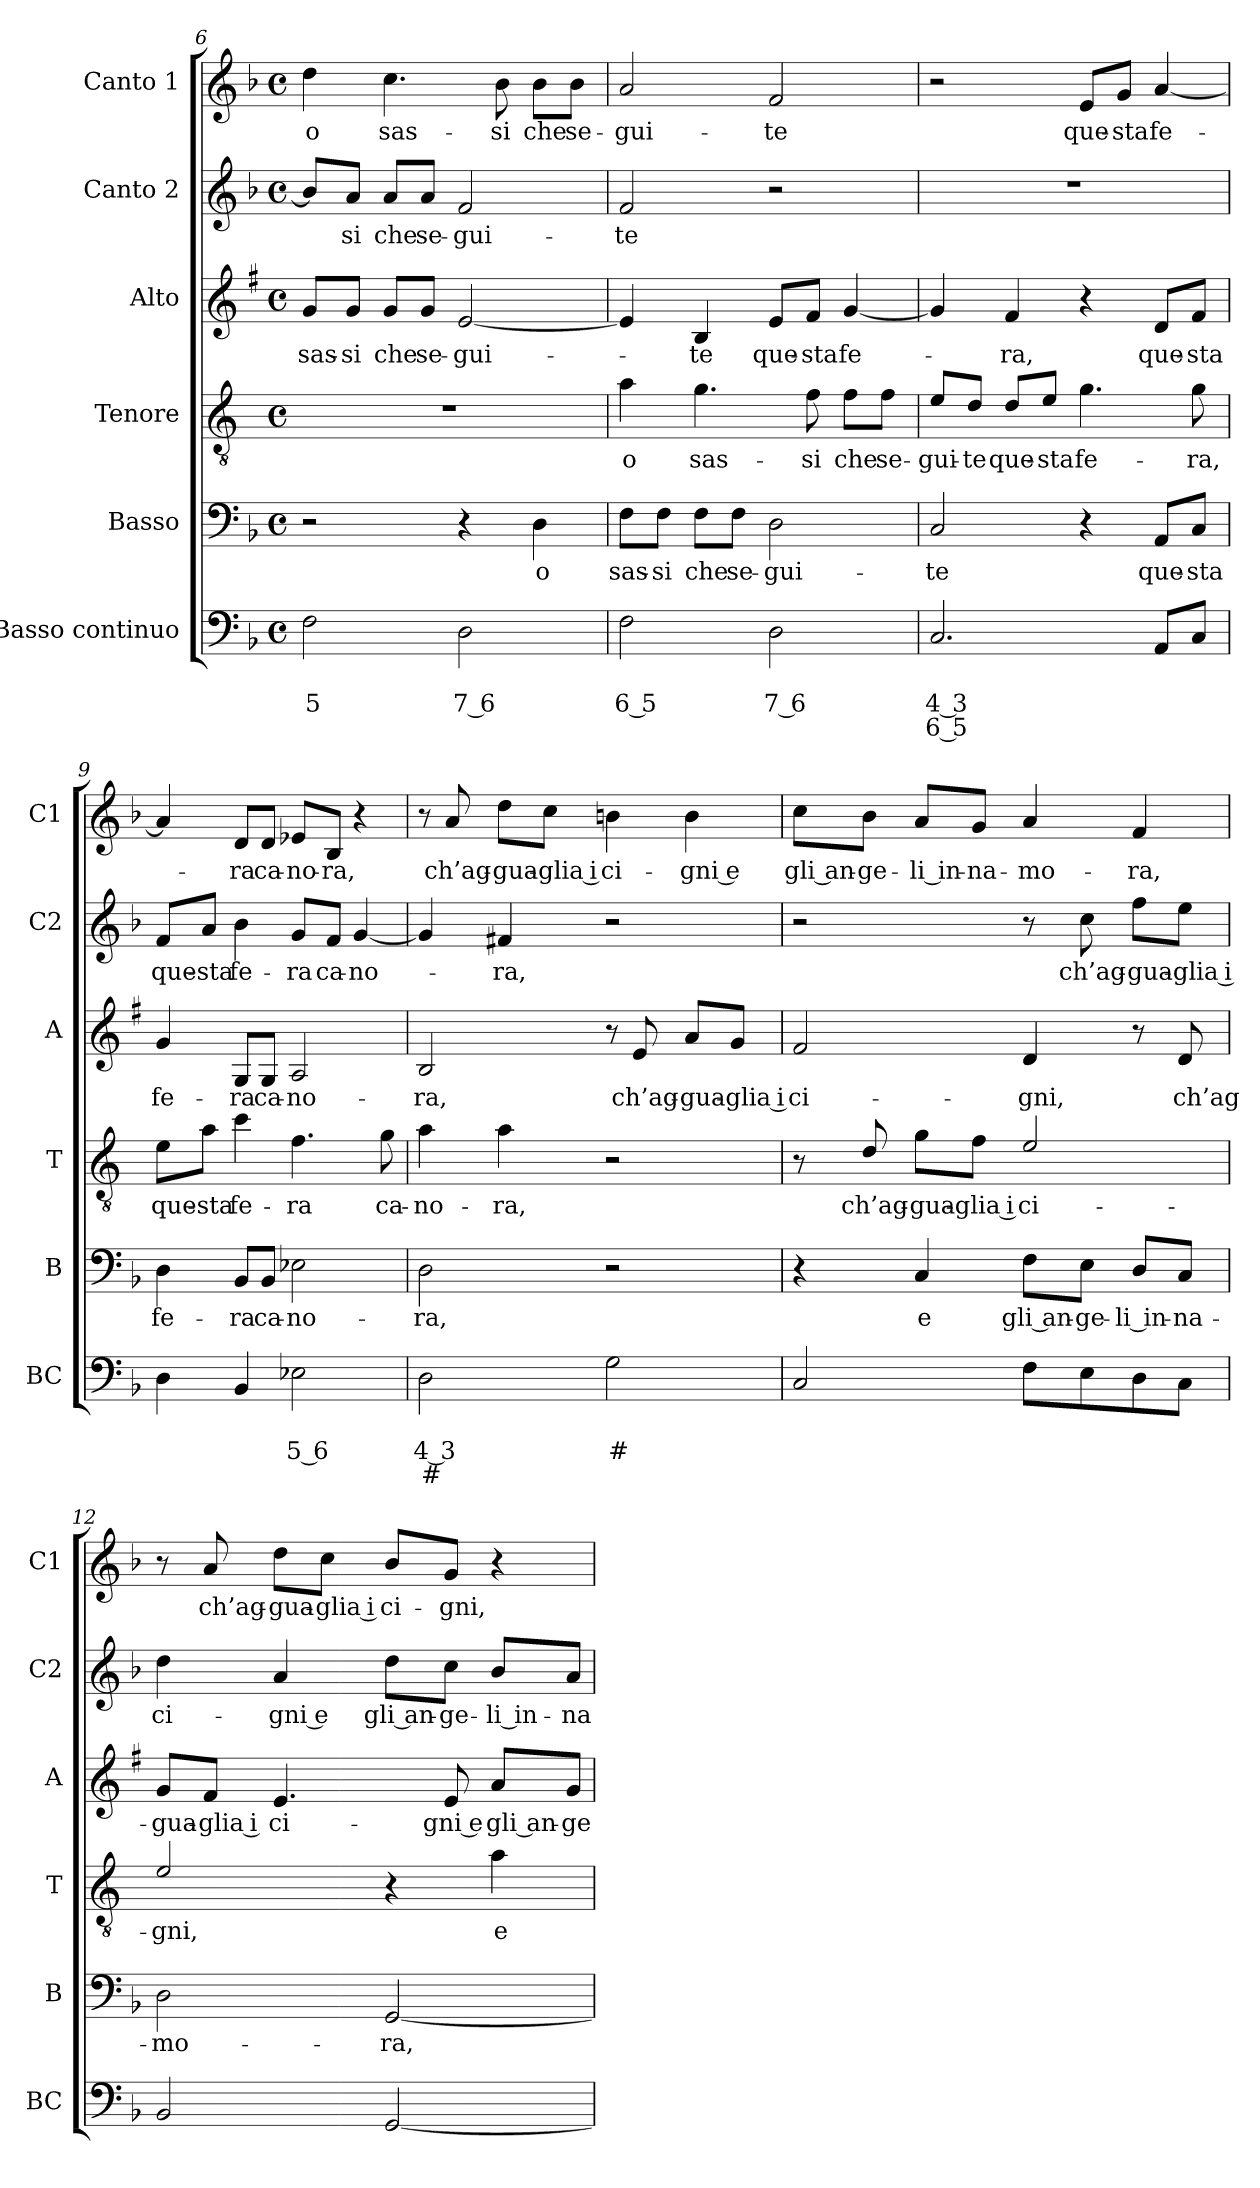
**kern	**text	**text	**text	**kern	**text	**kern	**text	**kern	**text	**kern	**text	**kern	**text
*part6	*part6	*part6	*part6	*part5	*part5	*part4	*part4	*part3	*part3	*part2	*part2	*part1	*part1
*staff6	*staff6	*staff6	*staff6	*staff5	*staff5	*staff4	*staff4	*staff3	*staff3	*staff2	*staff2	*staff1	*staff1
*I"Basso continuo	*	*	*	*I"Basso	*	*I"Tenore	*	*I"Alto	*	*I"Canto 2	*	*I"Canto 1	*
*I'BC	*	*	*	*I'B	*	*I'T	*	*I'A	*	*I'C2	*	*I'C1	*
!!LO:LB:g=z
*clefF4	*	*	*	*clefF4	*	*clefGv2	*	*clefG2	*	*clefG2	*	*clefG2	*
*	*	*	*	*	*	*ITrd4c7	*	*ITrd1c2	*	*	*	*	*
*k[b-]	*	*	*	*k[b-]	*	*k[b-]	*	*k[b-]	*	*k[b-]	*	*k[b-]	*
*F:	*	*	*	*F:	*	*F:	*	*F:	*	*F:	*	*F:	*
*M4/4	*	*	*	*M4/4	*	*M4/4	*	*M4/4	*	*M4/4	*	*M4/4	*
*met(c)	*	*	*	*met(c)	*	*met(c)	*	*met(c)	*	*met(c)	*	*met(c)	*
=6	=6	=6	=6	=6	=6	=6	=6	=6	=6	=6	=6	=6	=6
!	!	!LO:LY:b	!	!	!	!	!	!	!LO:LY:b	!	!	!	!LO:LY:b
2F\	.	5	.	2r	.	1r	.	8f/L	sas-	8b-/L]	.	4dd\	o
!	!	!	!	!	!	!	!	!	!LO:LY:b	!	!LO:LY:b	!	!
.	.	.	.	.	.	.	.	8f/J	-si	8a/J	-si	.	.
!	!	!	!	!	!	!	!	!	!LO:LY:b	!	!LO:LY:b	!	!LO:LY:b
.	.	.	.	.	.	.	.	8f/L	che	8a/L	che	4.cc\	sas-
!	!	!	!	!	!	!	!	!	!LO:LY:b	!	!LO:LY:b	!	!
.	.	.	.	.	.	.	.	8f/J	se-	8a/J	se-	.	.
!	!	!LO:LY:b	!	!	!	!	!	!	!LO:LY:b	!	!LO:LY:b	!	!
2D\	.	7 6	.	4r	.	.	.	[2d/	-gui-	2f/	-gui-	.	.
!	!	!	!	!	!	!	!	!	!	!	!	!	!LO:LY:b
.	.	.	.	.	.	.	.	.	.	.	.	8b-\	-si
!	!	!	!	!	!LO:LY:b	!	!	!	!	!	!	!	!LO:LY:b
.	.	.	.	4D\	o	.	.	.	.	.	.	8b-\L	che
!	!	!	!	!	!	!	!	!	!	!	!	!	!LO:LY:b
.	.	.	.	.	.	.	.	.	.	.	.	8b-\J	se-
=7	=7	=7	=7	=7	=7	=7	=7	=7	=7	=7	=7	=7	=7
!	!	!LO:LY:b	!	!	!LO:LY:b	!	!LO:LY:b	!	!	!	!LO:LY:b	!	!LO:LY:b
2F\	.	6 5	.	8F\L	sas-	4d\	o	4d/]	.	2f/	-te	2a/	-gui-
!	!	!	!	!	!LO:LY:b	!	!	!	!	!	!	!	!
.	.	.	.	8F\J	-si	.	.	.	.	.	.	.	.
!	!	!	!	!	!LO:LY:b	!	!LO:LY:b	!	!LO:LY:b	!	!	!	!
.	.	.	.	8F\L	che	4.c\	sas-	4A/	-te	.	.	.	.
!	!	!	!	!	!LO:LY:b	!	!	!	!	!	!	!	!
.	.	.	.	8F\J	se-	.	.	.	.	.	.	.	.
!	!	!LO:LY:b	!	!	!LO:LY:b	!	!	!	!LO:LY:b	!	!	!	!LO:LY:b
2D\	.	7 6	.	2D\	-gui-	.	.	8d/L	que-	2r	.	2f/	-te
!	!	!	!	!	!	!	!LO:LY:b	!	!LO:LY:b	!	!	!	!
.	.	.	.	.	.	8B-\	-si	8e/J	-sta	.	.	.	.
!	!	!	!	!	!	!	!LO:LY:b	!	!LO:LY:b	!	!	!	!
.	.	.	.	.	.	8B-\L	che	[4f/	fe-	.	.	.	.
!	!	!	!	!	!	!	!LO:LY:b	!	!	!	!	!	!
.	.	.	.	.	.	8B-\J	se-	.	.	.	.	.	.
=8	=8	=8	=8	=8	=8	=8	=8	=8	=8	=8	=8	=8	=8
!	!	!LO:LY:b	!LO:LY:b	!	!LO:LY:b	!	!LO:LY:b	!	!	!	!	!	!
2.C/	.	4 3	6 5	2C/	-te	8A/L	-gui-	4f/]	.	1r	.	2r	.
!	!	!	!	!	!	!	!LO:LY:b	!	!	!	!	!	!
.	.	.	.	.	.	8G/J	-te	.	.	.	.	.	.
!	!	!	!	!	!	!	!LO:LY:b	!	!LO:LY:b	!	!	!	!
.	.	.	.	.	.	8G/L	que-	4e/	-ra,	.	.	.	.
!	!	!	!	!	!	!	!LO:LY:b	!	!	!	!	!	!
.	.	.	.	.	.	8A/J	-sta	.	.	.	.	.	.
!	!	!	!	!	!	!	!LO:LY:b	!	!	!	!	!	!LO:LY:b
.	.	.	.	4r	.	4.c\	fe-	4r	.	.	.	8e/L	que-
!	!	!	!	!	!	!	!	!	!	!	!	!	!LO:LY:b
.	.	.	.	.	.	.	.	.	.	.	.	8g/J	-sta
!	!	!	!	!	!LO:LY:b	!	!	!	!LO:LY:b	!	!	!	!LO:LY:b
8AA/L	.	.	.	8AA/L	que-	.	.	8c/L	que-	.	.	[4a/	fe-
!	!	!	!	!	!LO:LY:b	!	!LO:LY:b	!	!LO:LY:b	!	!	!	!
8C/J	.	.	.	8C/J	-sta	8c\	-ra,	8e/J	-sta	.	.	.	.
=9	=9	=9	=9	=9	=9	=9	=9	=9	=9	=9	=9	=9	=9
!	!	!	!	!	!LO:LY:b	!	!LO:LY:b	!	!LO:LY:b	!	!LO:LY:b	!	!
4D\	.	.	.	4D\	fe-	8A\L	que-	4f/	fe-	8f/L	que-	4a/]	.
!	!	!	!	!	!	!	!LO:LY:b	!	!	!	!LO:LY:b	!	!
.	.	.	.	.	.	8d\J	-sta	.	.	8a/J	-sta	.	.
!	!	!	!	!	!LO:LY:b	!	!LO:LY:b	!	!LO:LY:b	!	!LO:LY:b	!	!LO:LY:b
4BB-/	.	.	.	8BB-/L	-ra	4f\	fe-	8F/L	-ra	4b-\	fe-	8d/L	-ra
!	!	!	!	!	!LO:LY:b	!	!	!	!LO:LY:b	!	!	!	!LO:LY:b
.	.	.	.	8BB-/J	ca-	.	.	8F/J	ca-	.	.	8d/J	ca-
!	!	!LO:LY:b	!	!	!LO:LY:b	!	!LO:LY:b	!	!LO:LY:b	!	!LO:LY:b	!	!LO:LY:b
2E-X\	.	5 6	.	2E-X\	-no-	4.B-\	-ra	2G/	-no-	8g/L	-ra	8e-X/L	-no-
!	!	!	!	!	!	!	!	!	!	!	!LO:LY:b	!	!LO:LY:b
.	.	.	.	.	.	.	.	.	.	8f/J	ca-	8B-/J	-ra,
!	!	!	!	!	!	!	!	!	!	!	!LO:LY:b	!	!
.	.	.	.	.	.	.	.	.	.	[4g/	-no-	4r	.
!	!	!	!	!	!	!	!LO:LY:b	!	!	!	!	!	!
.	.	.	.	.	.	8c\	ca-	.	.	.	.	.	.
!!LO:PB:g=z
=10	=10	=10	=10	=10	=10	=10	=10	=10	=10	=10	=10	=10	=10
!	!	!LO:LY:b	!LO:LY:b	!	!LO:LY:b	!	!LO:LY:b	!	!LO:LY:b	!	!	!	!
2D\	.	4 3	#	2D\	-ra,	4d\	-no-	2A/	-ra,	4g/]	.	8r	.
!	!	!	!	!	!	!	!	!	!	!	!	!	!LO:LY:b
.	.	.	.	.	.	.	.	.	.	.	.	8a/	ch’ag-
!	!	!	!	!	!	!	!LO:LY:b	!	!	!	!LO:LY:b	!	!LO:LY:b
.	.	.	.	.	.	4d\	-ra,	.	.	4f#X/	-ra,	8dd\L	-gua-
!	!	!	!	!	!	!	!	!	!	!	!	!	!LO:LY:b
.	.	.	.	.	.	.	.	.	.	.	.	8cc\J	-glia i
!	!	!LO:LY:b	!	!	!	!	!	!	!	!	!	!	!LO:LY:b
2G\	.	#	.	2r	.	2r	.	8r	.	2r	.	4bn\	ci-
!	!	!	!	!	!	!	!	!	!LO:LY:b	!	!	!	!
.	.	.	.	.	.	.	.	8d/	ch’ag-	.	.	.	.
!	!	!	!	!	!	!	!	!	!LO:LY:b	!	!	!	!LO:LY:b
.	.	.	.	.	.	.	.	8g/L	-gua-	.	.	4b\	-gni e
!	!	!	!	!	!	!	!	!	!LO:LY:b	!	!	!	!
.	.	.	.	.	.	.	.	8f/J	-glia i	.	.	.	.
=11	=11	=11	=11	=11	=11	=11	=11	=11	=11	=11	=11	=11	=11
!	!	!	!	!	!	!	!	!	!LO:LY:b	!	!	!	!LO:LY:b
2C/	.	.	.	4r	.	8r	.	2e/	ci-	2r	.	8cc\L	gli an-
!	!	!	!	!	!	!	!LO:LY:b	!	!	!	!	!	!LO:LY:b
.	.	.	.	.	.	8G/	ch’ag-	.	.	.	.	8b-\J	-ge-
!	!	!	!	!	!LO:LY:b	!	!LO:LY:b	!	!	!	!	!	!LO:LY:b
.	.	.	.	4C/	e	8c\L	-gua-	.	.	.	.	8a/L	-li in-
!	!	!	!	!	!	!	!LO:LY:b	!	!	!	!	!	!LO:LY:b
.	.	.	.	.	.	8B-\J	-glia i	.	.	.	.	8g/J	-na-
!	!	!	!	!	!LO:LY:b	!	!LO:LY:b	!	!LO:LY:b	!	!	!	!LO:LY:b
8F\L	.	.	.	8F\L	gli an-	2A/	ci-	4c/	-gni,	8r	.	4a/	-mo-
!	!	!	!	!	!LO:LY:b	!	!	!	!	!	!LO:LY:b	!	!
8E\	.	.	.	8E\J	-ge-	.	.	.	.	8cc\	ch’ag-	.	.
!	!	!	!	!	!LO:LY:b	!	!	!	!	!	!LO:LY:b	!	!LO:LY:b
8D\	.	.	.	8D/L	-li in-	.	.	8r	.	8ff\L	-gua-	4f/	-ra,
!	!	!	!	!	!LO:LY:b	!	!	!	!LO:LY:b	!	!LO:LY:b	!	!
8C\J	.	.	.	8C/J	-na-	.	.	8c/	ch’ag-	8ee\J	-glia i	.	.
=12	=12	=12	=12	=12	=12	=12	=12	=12	=12	=12	=12	=12	=12
!	!	!	!	!	!LO:LY:b	!	!LO:LY:b	!	!LO:LY:b	!	!LO:LY:b	!	!
2BB-/	.	.	.	2D\	-mo-	2A/	-gni,	8f/L	-gua-	4dd\	ci-	8r	.
!	!	!	!	!	!	!	!	!	!LO:LY:b	!	!	!	!LO:LY:b
.	.	.	.	.	.	.	.	8e/J	-glia i	.	.	8a/	ch’ag-
!	!	!	!	!	!	!	!	!	!LO:LY:b	!	!LO:LY:b	!	!LO:LY:b
.	.	.	.	.	.	.	.	4.d/	ci-	4a/	-gni e	8dd\L	-gua-
!	!	!	!	!	!	!	!	!	!	!	!	!	!LO:LY:b
.	.	.	.	.	.	.	.	.	.	.	.	8cc\J	-glia i
!	!	!	!	!	!LO:LY:b	!	!	!	!	!	!LO:LY:b	!	!LO:LY:b
[2GG/	.	.	.	[2GG/	-ra,	4r	.	.	.	8dd\L	gli an-	8b-/L	ci-
!	!	!	!	!	!	!	!	!	!LO:LY:b	!	!LO:LY:b	!	!LO:LY:b
.	.	.	.	.	.	.	.	8d/	-gni e	8cc\J	-ge-	8g/J	-gni,
!	!	!	!	!	!	!	!LO:LY:b	!	!LO:LY:b	!	!LO:LY:b	!	!
.	.	.	.	.	.	4d\	e	8g/L	gli an-	8b-/L	-li in-	4r	.
!	!	!	!	!	!	!	!	!	!LO:LY:b	!	!LO:LY:b	!	!
.	.	.	.	.	.	.	.	8f/J	-ge-	8a/J	-na-	.	.
=	=	=	=	=	=	=	=	=	=	=	=	=	=
*-	*-	*-	*-	*-	*-	*-	*-	*-	*-	*-	*-	*-	*-
